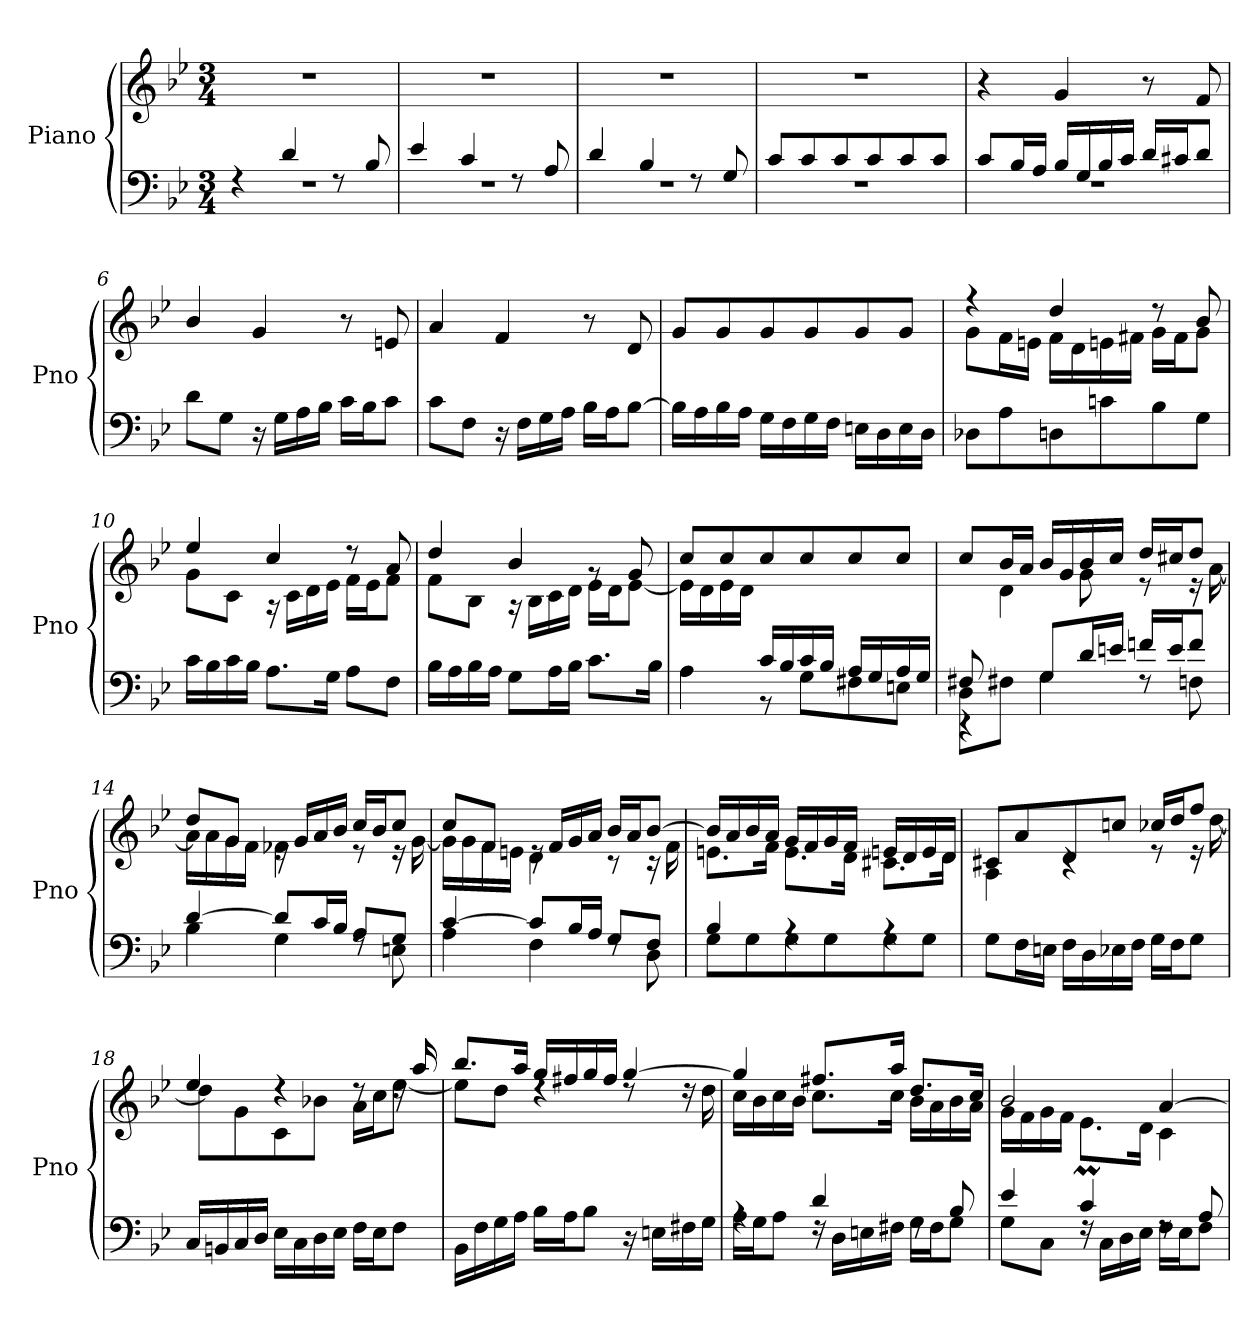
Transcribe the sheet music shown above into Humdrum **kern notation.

**kern	**kern
*part1	*part1
*staff2	*staff1
*I"Piano	*
*I'Pno	*
*clefF4	*clefG2
*k[b-e-]	*k[b-e-]
*M3/4	*M3/4
=1	=1
*^	*
4rF	2.rF	2.r
4d/	.	.
8rF	.	.
8B-/	.	.
=2	=2	=2
4e-/	2.rF	2.r
4c/	.	.
8rF	.	.
8A/	.	.
=3	=3	=3
4d/	2.rF	2.r
4B-/	.	.
8rF	.	.
8G/	.	.
=4	=4	=4
8c/L	2.rF	2.r
8c/	.	.
8c/	.	.
8c/	.	.
8c/	.	.
8c/J	.	.
=5	=5	=5
8c/L	2.rF	4r
16B-/L	.	.
16A/JJ	.	.
16B-/LL	.	4g/
16G/	.	.
16B-/	.	.
16c/JJ	.	.
16d/LL	.	8r
16c#X/J	.	.
8d/J	.	8f/
*v	*v	*
=6	=6
8d\L	4b-/
8G\J	.
16r	4g/
16G\LL	.
16A\	.
16B-\JJ	.
16c\LL	8r
16B-\J	.
8c\J	8en/
!!LO:LB:g=z
=7	=7
8c\L	4a/
8F\J	.
16r	4f/
16F\LL	.
16G\	.
16A\JJ	.
16B-\LL	8r
16A\J	.
[8B-\J	8d/
=8	=8
16B-\LL]	8g/L
16A\	.
16B-\	8g/
16A\JJ	.
16G\LL	8g/
16F\	.
16G\	8g/
16F\JJ	.
16En\LL	8g/
16D\	.
16E\	8g/J
16D\JJ	.
=9	=9
*	*^
8D-Xi\L	4r	8g\L
8A\	.	16f\L
.	.	16en\JJ
8D\	4dd/	16f\LL
.	.	16d\
8cn\	.	16en\
.	.	16f#X\JJ
8B-\	8r	16g\LL
.	.	16f#\J
8G\J	8b-/	8g\J
=10	=10	=10
16c\LL	4ee-/	8g\L
16B-\	.	.
16c\	.	8c\J
16B-\JJ	.	.
8.A\L	4cc/	16r
.	.	16c\LL
.	.	16d\
16G\Jk	.	16e-\JJ
8A\L	8r	16f\LL
.	.	16e-\J
8F\J	8a/	8f\J
!!LO:LB:g=z	!!
=11	=11	=11
16B-\LL	4dd/	8f\L
16A\	.	.
16B-\	.	8B-\J
16A\JJ	.	.
8G\L	4b-/	16r
.	.	16B-\LL
16A\L	.	16c\
16B-\JJ	.	16d\JJ
8.c\L	8rg	16e-\LL
.	.	16d\J
.	8g/	[8e-\J
16B-\Jk	.	.
=12	=12	=12
*^	*	*
4ryy	4A\	8cc/L	16e-\LL]
.	.	.	16d\
.	.	8cc/	16e-\
.	.	.	16d\JJ
16c/LL	8rBB	8cc/	2ryy
16B-/	.	.	.
16c/	8G\L	8cc/	.
16B-/JJ	.	.	.
16A/LL	8F#X\	8cc/	.
16G/	.	.	.
16A/	8En\J	8cc/J	.
16G/JJ	.	.	.
=13	=13	=13	=13
*	*^	*	*
8F#X/	8D\L	4rEE	8cc/L	8ryy
2ryy	8F#X\J	.	16b-/L	4d\
.	.	.	16a/JJ	.
.	8G/L	4G\	16b-/LL	.
.	.	.	16g/	.
.	16d/L	.	16b-/	8g\
.	16en/JJ	.	16cc/JJ	.
.	16fn/LL	8rF	16dd/LL	8r
.	16e/J	.	16cc#X/J	.
8ryy	8f/J	8Fn\	8dd/J	16r
.	.	.	.	[16a\
*	*v	*v	*	*
!!LO:LB:g=z	!!
=14	=14	=14	=14
[4d/	4B-\	8dd/L	16a\LL]
.	.	.	16a\
.	.	8g/J	16g\
.	.	.	16f\JJ
8d/L]	4G\	16re	4f-Xi\
.	.	16g/LL	.
16c/L	.	16a/	.
16B-/JJ	.	16b-/JJ	.
8A/L	8rF	16cc/LL	8r
.	.	16b-/J	.
8G/J	8En\	8cc/J	16r
.	.	.	[16g\
=15	=15	=15	=15
[4c/	4A\	8cc/L	16g\LL]
.	.	.	16g\
.	.	8f/J	16f\
.	.	.	16en\JJ
8c/L]	4F\	16re	4d\
.	.	16f/LL	.
16B-/L	.	16g/	.
16A/JJ	.	16a/JJ	.
8G/L	8rF	16b-/LL	8r
.	.	16a/J	.
8F/J	8D\	[8b-/J	16r
.	.	.	16f\
=16	=16	=16	=16
4B-/	8G\L	16b-/LL]	8.en\L
.	.	16a/	.
.	8G\	16b-/	.
.	.	16a/JJ	16f\Jk
4rA	8G\	16g/LL	8.e\L
.	.	16f/	.
.	8G\	16g/	.
.	.	16f/JJ	16d\Jk
4rA	8G\	16en/LL	8.c#X\L
.	.	16d/	.
.	8G\J	16e/	.
.	.	16d/JJ	16d\Jk
*v	*v	*	*
=17	=17	=17
8G\L	8c#X/L	4A\
16F\L	8a/	.
16En\JJ	.	.
16F\LL	8d/	4rc
16D\	.	.
16E-X\	8ccn/J	.
16F\JJ	.	.
16G\LL	16cc-Xi/LL	8r
16F\J	16dd/J	.
8G\J	8ff/J	16r
.	.	[16dd\
!!LO:LB:g=z	!!
=18	=18	=18
16C/LL	4ee-/	8dd\L]
16BBn/	.	.
16C/	.	8g\
16D/JJ	.	.
16E-\LL	4rdd	8c\
16C\	.	.
16D\	.	8b-X\J
16E-\JJ	.	.
16F\LL	8rdd	16a\LL
16E-\J	.	16cc\J
8F\J	16rdd	[8ee-\J
.	16aa/	.
=19	=19	=19
16BB-\LL	8.bb-/L	8ee-\L]
16F\	.	.
16G\	.	8dd\J
16A\JJ	16aa/Jk	.
16B-\LL	16gg/LL	4rdd
16A\J	16ff#X/	.
8B-\J	16gg/	.
.	16ff#/JJ	.
16r	[4gg/	8rdd
16En\LL	.	.
16F#X\	.	16rdd
16G\JJ	.	16dd\
=20	=20	=20
*^	*	*
4rA	16A\LL	4gg/]	16cc\LL
.	16G\J	.	16b-\
.	8A\J	.	16cc\
.	.	.	16b-\JJ
4d/	16rF	8.ff#X/L	8.cc\L
.	16D\LL	.	.
.	16En\	.	.
.	16F#X\JJ	16aa/Jk	16cc\Jk
8rF	16G\LL	8.dd/L	16b-\LL
.	16F#\J	.	16a\
8B-/	8G\J	.	16b-\
.	.	16cc/Jk	16a\JJ
!!LO:PB:g=z	!!
=21	=21	=21	=21
4e-/	8G\L	2b-/	16g\LL
.	.	.	16f\
.	8C\J	.	16g\
.	.	.	16f\JJ
4c/	16rF	.	8.e-M\L
.	16C\LL	.	.
.	16D\	.	.
.	16E-\JJ	.	16d\Jk
8rF	16F\LL	[4a/	4c\
.	16E-\J	.	.
8A/	8F\J	.	.
*v	*v	*	*
*	*v	*v
=	=
*-	*-
